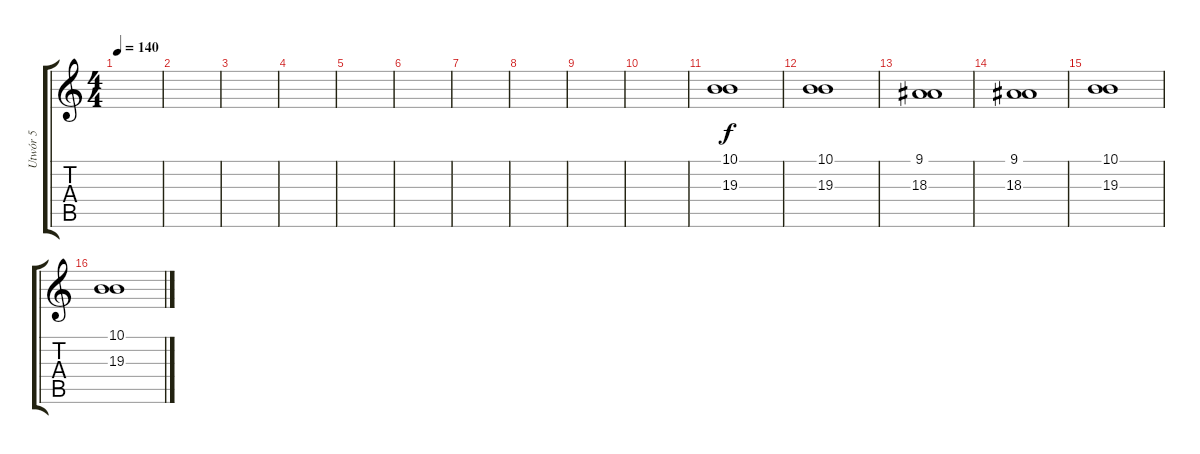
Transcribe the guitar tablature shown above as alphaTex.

\track ("Utwór 5" "Utwór 5") {instrument pad8sweep}
\staff {score tabs}
\tuning (Db4 Ab3 E3 B2 Gb2 B1) {hide}
\ts (4 4)
\tempo 140
\clef g2
\ks c
|
|
|
|
|
|
|
|
|
|
(10.1 19.3).1 |
(10.1 19.3).1 |
(9.1 18.3).1 |
(9.1 18.3).1 |
(10.1 19.3).1 |
(10.1 19.3).1
